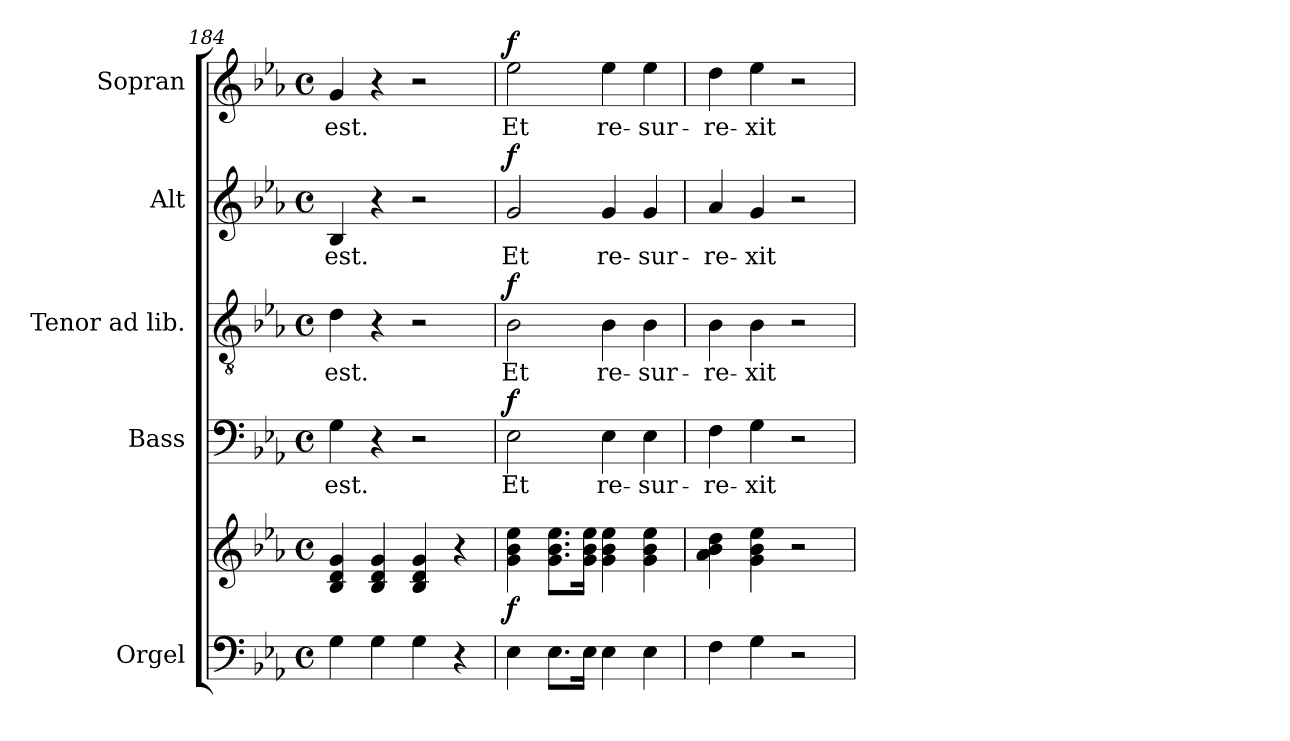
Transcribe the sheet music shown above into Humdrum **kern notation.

**kern	**kern	**dynam	**kern	**text	**dynam	**kern	**text	**dynam	**kern	**text	**dynam	**kern	**text	**dynam
*part5	*part5	*part5	*part4	*part4	*part4	*part3	*part3	*part3	*part2	*part2	*part2	*part1	*part1	*part1
*staff6	*staff5	*staff5/6	*staff4	*staff4	*staff4	*staff3	*staff3	*staff3	*staff2	*staff2	*staff2	*staff1	*staff1	*staff1
*I"Orgel	*	*	*I"Bass	*	*	*I"Tenor ad lib.	*	*	*I"Alt	*	*	*I"Sopran	*	*
*	*	*	*I'B.	*	*	*I'T.	*	*	*I'A.	*	*	*I'S.	*	*
*clefF4	*clefG2	*	*clefF4	*	*	*clefGv2	*	*	*clefG2	*	*	*clefG2	*	*
*k[b-e-a-]	*k[b-e-a-]	*	*k[b-e-a-]	*	*	*k[b-e-a-]	*	*	*k[b-e-a-]	*	*	*k[b-e-a-]	*	*
*E-:	*E-:	*	*E-:	*	*	*E-:	*	*	*E-:	*	*	*E-:	*	*
*M4/4	*M4/4	*	*M4/4	*	*	*M4/4	*	*	*M4/4	*	*	*M4/4	*	*
*met(c)	*met(c)	*	*met(c)	*	*	*met(c)	*	*	*met(c)	*	*	*met(c)	*	*
=184	=184	=184	=184	=184	=184	=184	=184	=184	=184	=184	=184	=184	=184	=184
!	!	!	!	!LO:LY:b	!	!	!LO:LY:b	!	!	!LO:LY:b	!	!	!LO:LY:b	!
4G\	4B-/ 4d/ 4g/	.	4G\	est.	.	4d\	est.	.	4B-/	est.	.	4g/	est.	.
4G\	4B-/ 4d/ 4g/	.	4r	.	.	4r	.	.	4r	.	.	4r	.	.
4G\	4B-/ 4d/ 4g/	.	2r	.	.	2r	.	.	2r	.	.	2r	.	.
4r	4r	.	.	.	.	.	.	.	.	.	.	.	.	.
=185	=185	=185	=185	=185	=185	=185	=185	=185	=185	=185	=185	=185	=185	=185
!	!	!LO:DY:b	!	!LO:LY:b	!LO:DY:a	!	!LO:LY:b	!LO:DY:a	!	!LO:LY:b	!LO:DY:a	!	!LO:LY:b	!LO:DY:a
4E-\	4g\ 4b-\ 4ee-\	f	2E-\	Et	f	2B-\	Et	f	2g/	Et	f	2ee-\	Et	f
8.E-\L	8.g\ 8.b-\ 8.ee-\L	.	.	.	.	.	.	.	.	.	.	.	.	.
16E-\Jk	16g\ 16b-\ 16ee-\Jk	.	.	.	.	.	.	.	.	.	.	.	.	.
!	!	!	!	!LO:LY:b	!	!	!LO:LY:b	!	!	!LO:LY:b	!	!	!LO:LY:b	!
4E-\	4g\ 4b-\ 4ee-\	.	4E-\	re-	.	4B-\	re-	.	4g/	re-	.	4ee-\	re-	.
!	!	!	!	!LO:LY:b	!	!	!LO:LY:b	!	!	!LO:LY:b	!	!	!LO:LY:b	!
4E-\	4g\ 4b-\ 4ee-\	.	4E-\	-sur-	.	4B-\	-sur-	.	4g/	-sur-	.	4ee-\	-sur-	.
=186	=186	=186	=186	=186	=186	=186	=186	=186	=186	=186	=186	=186	=186	=186
!	!	!	!	!LO:LY:b	!	!	!LO:LY:b	!	!	!LO:LY:b	!	!	!LO:LY:b	!
4F\	4a-\ 4b-\ 4dd\	.	4F\	-re-	.	4B-\	-re-	.	4a-/	-re-	.	4dd\	-re-	.
!	!	!	!	!LO:LY:b	!	!	!LO:LY:b	!	!	!LO:LY:b	!	!	!LO:LY:b	!
4G\	4g\ 4b-\ 4ee-\	.	4G\	-xit	.	4B-\	-xit	.	4g/	-xit	.	4ee-\	-xit	.
2r	2r	.	2r	.	.	2r	.	.	2r	.	.	2r	.	.
=	=	=	=	=	=	=	=	=	=	=	=	=	=	=
*-	*-	*-	*-	*-	*-	*-	*-	*-	*-	*-	*-	*-	*-	*-
